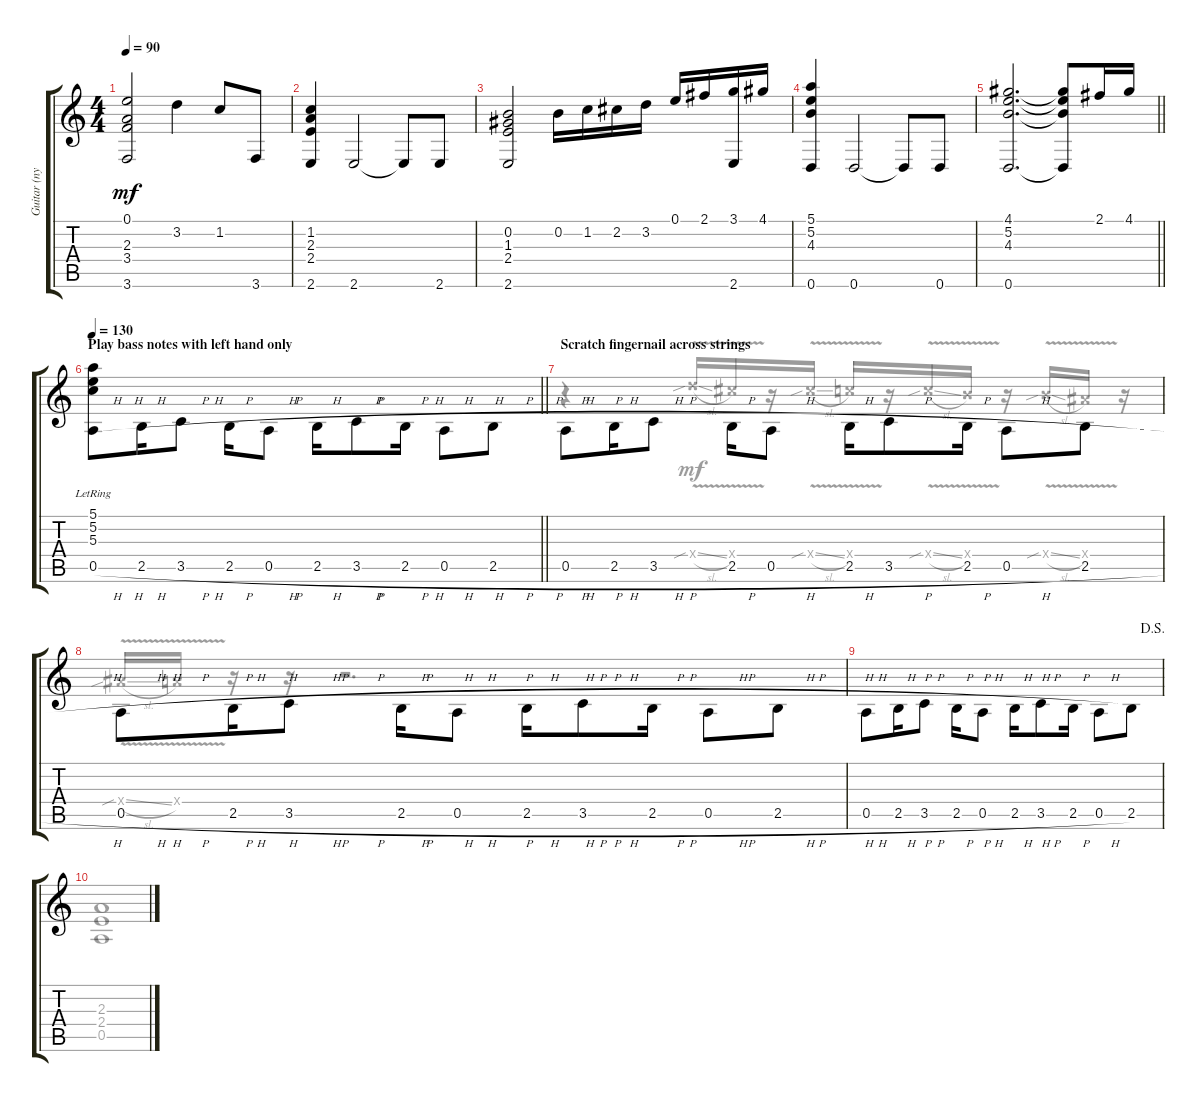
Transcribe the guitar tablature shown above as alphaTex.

\track ("Guitar (nylon)" "Guitar (ny") {instrument acousticguitarnylon}
\staff {score tabs}
\tuning (E4 B3 G3 D3 A2 D2) {hide}
\voice
\ts (4 4)
\tempo 90
\clef g2
\ks c
(0.1 2.3 3.4 3.6).2{dy mf} 3.2.4 1.2.8 3.6.8 |
(1.2 2.3 2.4 2.6).4 2.6.2 2.6{t}.8 2.6.8 |
(0.2 1.3 2.4 2.6).2 0.2.16 1.2.16 2.2.16 3.2.16 0.1.16 2.1.16 (3.1 2.6).16 4.1.16 |
(5.1 5.2 4.3 0.6).4 0.6.2 0.6{t}.8 0.6.8 |
\barLineRight lightlight
(4.1 5.2 4.3 0.6).2{d} (4.1{t} 5.2{t} 4.3{t} 0.6{t}).8 2.1.16 4.1.16 |
\section ("" "Play bass notes with left hand only")
\tempo 130
\barLineRight lightlight
(5.1{lr} 5.2{lr} 5.3{lr} 0.5{h}).8{beam Down} 2.5{h}.16{beam Down} 3.5{h}.8{beam Down} 2.5{h}.16{beam Down} 0.5{h}.8{beam Down} 2.5{h}.16{beam Down} 3.5{h}.8{beam Down} 2.5{h}.16{beam Down} 0.5{h}.8{beam Down} 2.5{h}.8{beam Down} |
\section ("" "Scratch fingernail across strings")
0.5{h}.8{beam Down} 2.5{h}.16{beam Down} 3.5{h}.8{beam Down} 2.5{h}.16{beam Down} 0.5{h}.8{beam Down} 2.5{h}.16{beam Down} 3.5{h}.8{beam Down} 2.5{h}.16{beam Down} 0.5{h}.8{beam Down} 2.5{h}.8{beam Down} |
0.5{h}.8{beam Down} 2.5{h}.16{beam Down} 3.5{h}.8{beam Down} 2.5{h}.16{beam Down} 0.5{h}.8{beam Down} 2.5{h}.16{beam Down} 3.5{h}.8{beam Down} 2.5{h}.16{beam Down} 0.5{h}.8{beam Down} 2.5{h}.8{beam Down} |
\jump dalsegno
0.5{h}.8{beam Down} 2.5{h}.16{beam Down} 3.5{h}.8{beam Down} 2.5{h}.16{beam Down} 0.5{h}.8{beam Down} 2.5{h}.16{beam Down} 3.5{h}.8{beam Down} 2.5{h}.16{beam Down} 0.5{h}.8{beam Down} 2.5.8{beam Down} |
\voice
\clef g2
\ottava regular
\simile none
\ks c
|
|
|
|
\barLineRight lightlight
|
\barLineRight lightlight
|
r.4 12.4{v sib sl x}.16{beam Up} 11.4{v x}.16{beam Up} r.16 11.4{v sib sl x}.16{beam Up} 10.4{v x}.16{beam Up} r.16 10.4{v sib sl x}.16{beam Up} 9.4{v x}.16{beam Up} r.16 9.4{v sib sl x}.16{beam Up} 8.4{v x}.16{beam Up} r.16 |
8.4{v sib sl x}.16{beam Up} 7.4{v x}.16{beam Up} r.16 r.16{beam Up} r.2{d} |
|
(2.3 2.4 0.5).1
